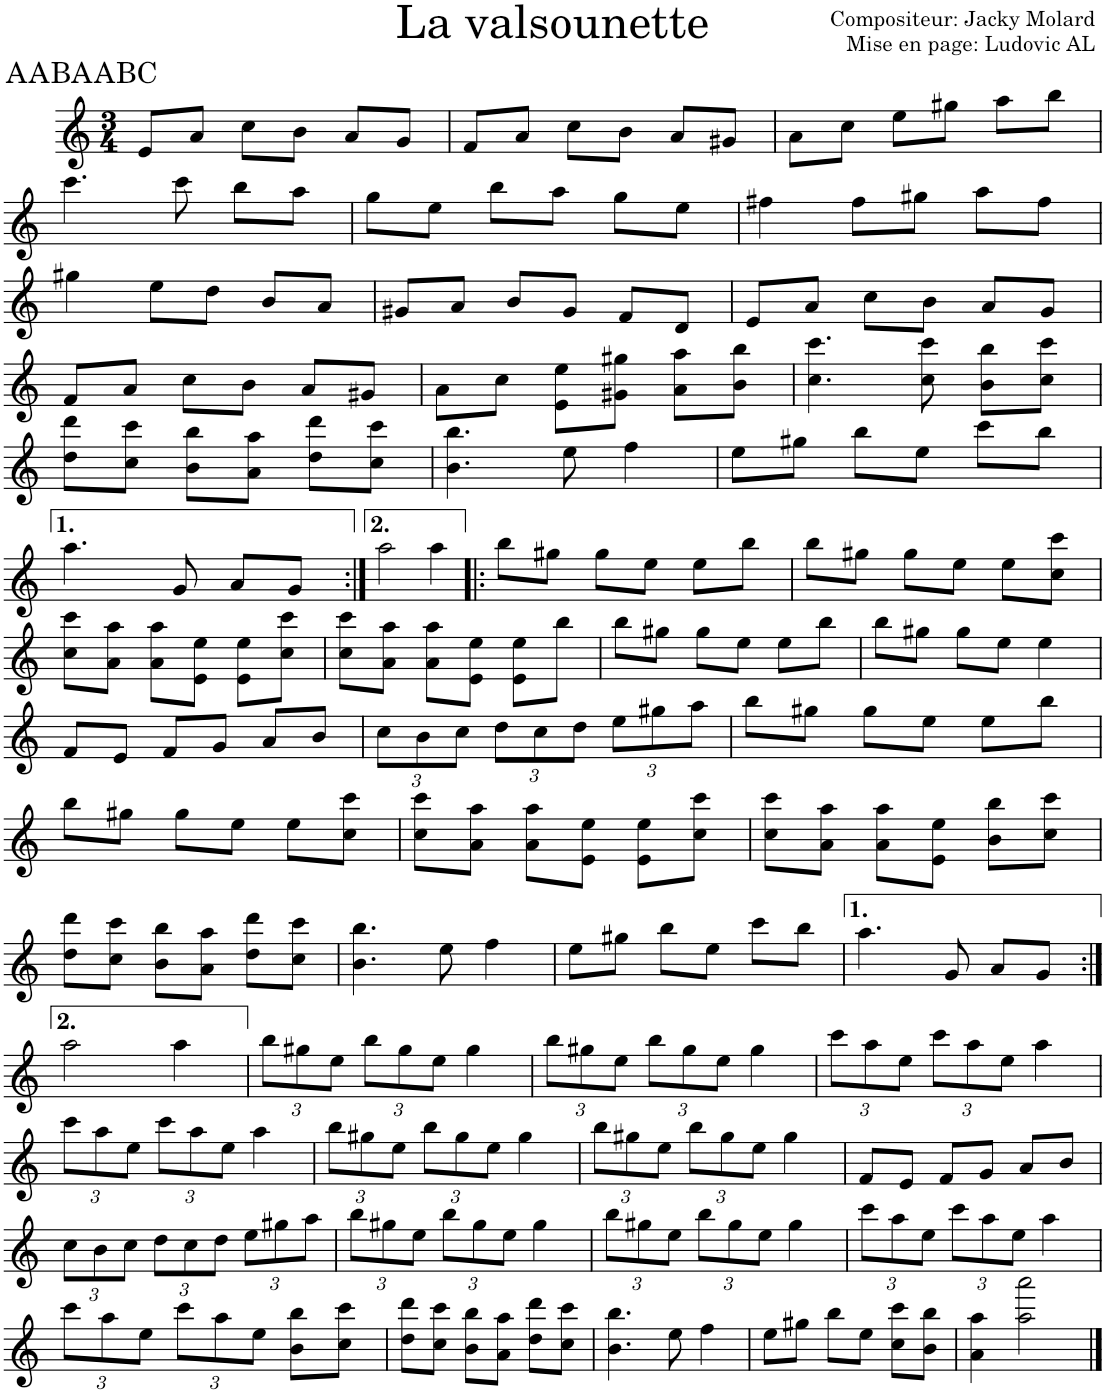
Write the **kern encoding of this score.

**kern
*part1
*staff1
*I"Violon
*I'Vln.
*clefG2
*k[]
*M3/4
=1
8e/L
8a/J
8cc\L
8b\J
8a/L
8g/J
=2
8f/L
8a/J
8cc\L
8b\J
8a/L
8g#X/J
=3
8a\L
8cc\J
8ee\L
8gg#X\J
8aa\L
8bb\J
!!LO:LB:g=z
=4
4.ccc\
8ccc\
8bb\L
8aa\J
=5
8gg\L
8ee\J
8bb\L
8aa\J
8gg\L
8ee\J
=6
4ff#X\
8ff#\L
8gg#X\J
8aa\L
8ff#\J
!!LO:LB:g=z
=7
4gg#X\
8ee\L
8dd\J
8b/L
8a/J
=8
8g#X/L
8a/J
8b/L
8g#/J
8f/L
8d/J
=9
8e/L
8a/J
8cc\L
8b\J
8a/L
8g/J
!!LO:LB:g=z
=10
8f/L
8a/J
8cc\L
8b\J
8a/L
8g#X/J
=11
8a\L
8cc\J
8e\ 8ee\L
8g#X\ 8gg#X\J
8a\ 8aa\L
8b\ 8bb\J
=12
4.cc\ 4.ccc\
8cc\ 8ccc\
8b\ 8bb\L
8cc\ 8ccc\J
!!LO:LB:g=z
=13
8dd\ 8ddd\L
8cc\ 8ccc\J
8b\ 8bb\L
8a\ 8aa\J
8dd\ 8ddd\L
8cc\ 8ccc\J
=14
4.b\ 4.bb\
8ee\
4ff\
=15
8ee\L
8gg#X\J
8bb\L
8ee\J
8ccc\L
8bb\J
!!LO:LB:g=z
=16
4.aa\
8g/
8a/L
8g/J
=17:|!
2aa\
4aa\
=18!|:
8bb\L
8gg#X\J
8gg#\L
8ee\J
8ee\L
8bb\J
=19
8bb\L
8gg#X\J
8gg#\L
8ee\J
8ee\L
8cc\ 8ccc\J
!!LO:LB:g=z
=20
8cc\ 8ccc\L
8a\ 8aa\J
8a\ 8aa\L
8e\ 8ee\J
8e\ 8ee\L
8cc\ 8ccc\J
=21
8cc\ 8ccc\L
8a\ 8aa\J
8a\ 8aa\L
8e\ 8ee\J
8e\ 8ee\L
8bb\J
=22
8bb\L
8gg#X\J
8gg#\L
8ee\J
8ee\L
8bb\J
=23
8bb\L
8gg#X\J
8gg#\L
8ee\J
4ee\
!!LO:LB:g=z
=24
8f/L
8e/J
8f/L
8g/J
8a/L
8b/J
=25
*Xbrackettup
12cc\L
12b\
12cc\J
12dd\L
12cc\
12dd\J
12ee\L
12gg#X\
12aa\J
=26
8bb\L
8gg#X\J
8gg#\L
8ee\J
8ee\L
8bb\J
!!LO:LB:g=z
=27
8bb\L
8gg#X\J
8gg#\L
8ee\J
8ee\L
8cc\ 8ccc\J
=28
8cc\ 8ccc\L
8a\ 8aa\J
8a\ 8aa\L
8e\ 8ee\J
8e\ 8ee\L
8cc\ 8ccc\J
=29
8cc\ 8ccc\L
8a\ 8aa\J
8a\ 8aa\L
8e\ 8ee\J
8b\ 8bb\L
8cc\ 8ccc\J
!!LO:LB:g=z
=30
8dd\ 8ddd\L
8cc\ 8ccc\J
8b\ 8bb\L
8a\ 8aa\J
8dd\ 8ddd\L
8cc\ 8ccc\J
=31
4.b\ 4.bb\
8ee\
4ff\
=32
8ee\L
8gg#X\J
8bb\L
8ee\J
8ccc\L
8bb\J
=33
4.aa\
8g/
8a/L
8g/J
!!LO:LB:g=z
=34:|!
2aa\
4aa\
=35
12bb\L
12gg#X\
12ee\J
12bb\L
12gg#\
12ee\J
4gg#\
=36
12bb\L
12gg#X\
12ee\J
12bb\L
12gg#\
12ee\J
4gg#\
=37
12ccc\L
12aa\
12ee\J
12ccc\L
12aa\
12ee\J
4aa\
!!LO:LB:g=z
=38
12ccc\L
12aa\
12ee\J
12ccc\L
12aa\
12ee\J
4aa\
=39
12bb\L
12gg#X\
12ee\J
12bb\L
12gg#\
12ee\J
4gg#\
=40
12bb\L
12gg#X\
12ee\J
12bb\L
12gg#\
12ee\J
4gg#\
=41
8f/L
8e/J
8f/L
8g/J
8a/L
8b/J
!!LO:LB:g=z
=42
12cc\L
12b\
12cc\J
12dd\L
12cc\
12dd\J
12ee\L
12gg#X\
12aa\J
=43
12bb\L
12gg#X\
12ee\J
12bb\L
12gg#\
12ee\J
4gg#\
=44
12bb\L
12gg#X\
12ee\J
12bb\L
12gg#\
12ee\J
4gg#\
=45
12ccc\L
12aa\
12ee\J
12ccc\L
12aa\
12ee\J
4aa\
!!LO:LB:g=z
=46
12ccc\L
12aa\
12ee\J
12ccc\L
12aa\
12ee\J
8b\ 8bb\L
8cc\ 8ccc\J
=47
8dd\ 8ddd\L
8cc\ 8ccc\J
8b\ 8bb\L
8a\ 8aa\J
8dd\ 8ddd\L
8cc\ 8ccc\J
=48
4.b\ 4.bb\
8ee\
4ff\
=49
8ee\L
8gg#X\J
8bb\L
8ee\J
8cc\ 8ccc\L
8b\ 8bb\J
=50
4a\ 4aa\
2aa\ 2aaa\
==
*-
